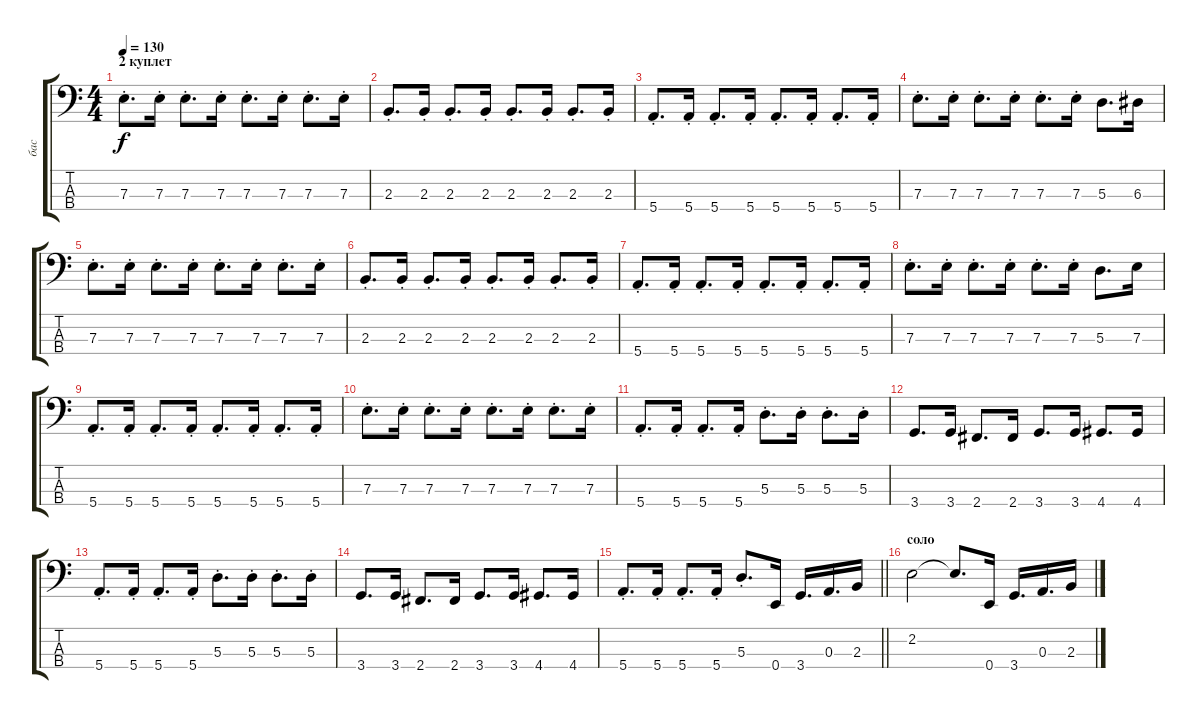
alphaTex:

\track ("бас" "бас") {instrument electricbassfinger}
\staff {score tabs}
\tuning (G2 D2 A1 E1) {hide}
\ts (4 4)
\section ("" "2 куплет")
\tempo 130
\clef f4
\ks c
7.3{st}.8{d dy f} 7.3{st}.16 7.3{st}.8{d} 7.3{st}.16 7.3{st}.8{d} 7.3{st}.16 7.3{st}.8{d} 7.3{st}.16 |
2.3{st}.8{d} 2.3{st}.16 2.3{st}.8{d} 2.3{st}.16 2.3{st}.8{d} 2.3{st}.16 2.3{st}.8{d} 2.3{st}.16 |
5.4{st}.8{d} 5.4{st}.16 5.4{st}.8{d} 5.4{st}.16 5.4{st}.8{d} 5.4{st}.16 5.4{st}.8{d} 5.4{st}.16 |
7.3{st}.8{d} 7.3{st}.16 7.3{st}.8{d} 7.3{st}.16 7.3{st}.8{d} 7.3{st}.16 5.3.8{d} 6.3.16 |
7.3{st}.8{d} 7.3{st}.16 7.3{st}.8{d} 7.3{st}.16 7.3{st}.8{d} 7.3{st}.16 7.3{st}.8{d} 7.3{st}.16 |
2.3{st}.8{d} 2.3{st}.16 2.3{st}.8{d} 2.3{st}.16 2.3{st}.8{d} 2.3{st}.16 2.3{st}.8{d} 2.3{st}.16 |
5.4{st}.8{d} 5.4{st}.16 5.4{st}.8{d} 5.4{st}.16 5.4{st}.8{d} 5.4{st}.16 5.4{st}.8{d} 5.4{st}.16 |
7.3{st}.8{d} 7.3{st}.16 7.3{st}.8{d} 7.3{st}.16 7.3{st}.8{d} 7.3{st}.16 5.3.8{d} 7.3.16 |
5.4{st}.8{d} 5.4{st}.16 5.4{st}.8{d} 5.4{st}.16 5.4{st}.8{d} 5.4{st}.16 5.4{st}.8{d} 5.4{st}.16 |
7.3{st}.8{d} 7.3{st}.16 7.3{st}.8{d} 7.3{st}.16 7.3{st}.8{d} 7.3{st}.16 7.3{st}.8{d} 7.3{st}.16 |
5.4{st}.8{d} 5.4{st}.16 5.4{st}.8{d} 5.4{st}.16 5.3{st}.8{d} 5.3{st}.16 5.3{st}.8{d} 5.3{st}.16 |
3.4.8{d} 3.4.16 2.4.8{d} 2.4.16 3.4.8{d} 3.4.16 4.4.8{d} 4.4.16 |
5.4{st}.8{d} 5.4{st}.16 5.4{st}.8{d} 5.4{st}.16 5.3{st}.8{d} 5.3{st}.16 5.3{st}.8{d} 5.3{st}.16 |
3.4.8{d} 3.4.16 2.4.8{d} 2.4.16 3.4.8{d} 3.4.16 4.4.8{d} 4.4.16 |
\barLineRight lightlight
5.4{st}.8{d} 5.4{st}.16 5.4{st}.8{d} 5.4{st}.16 5.3{st}.8{d} 0.4.16 3.4.16{d} 0.3.16{d} 2.3.16 |
\section ("" "соло")
2.2.2 2.2{t}.8{d} 0.4.16 3.4.16{d} 0.3.16{d} 2.3.16
